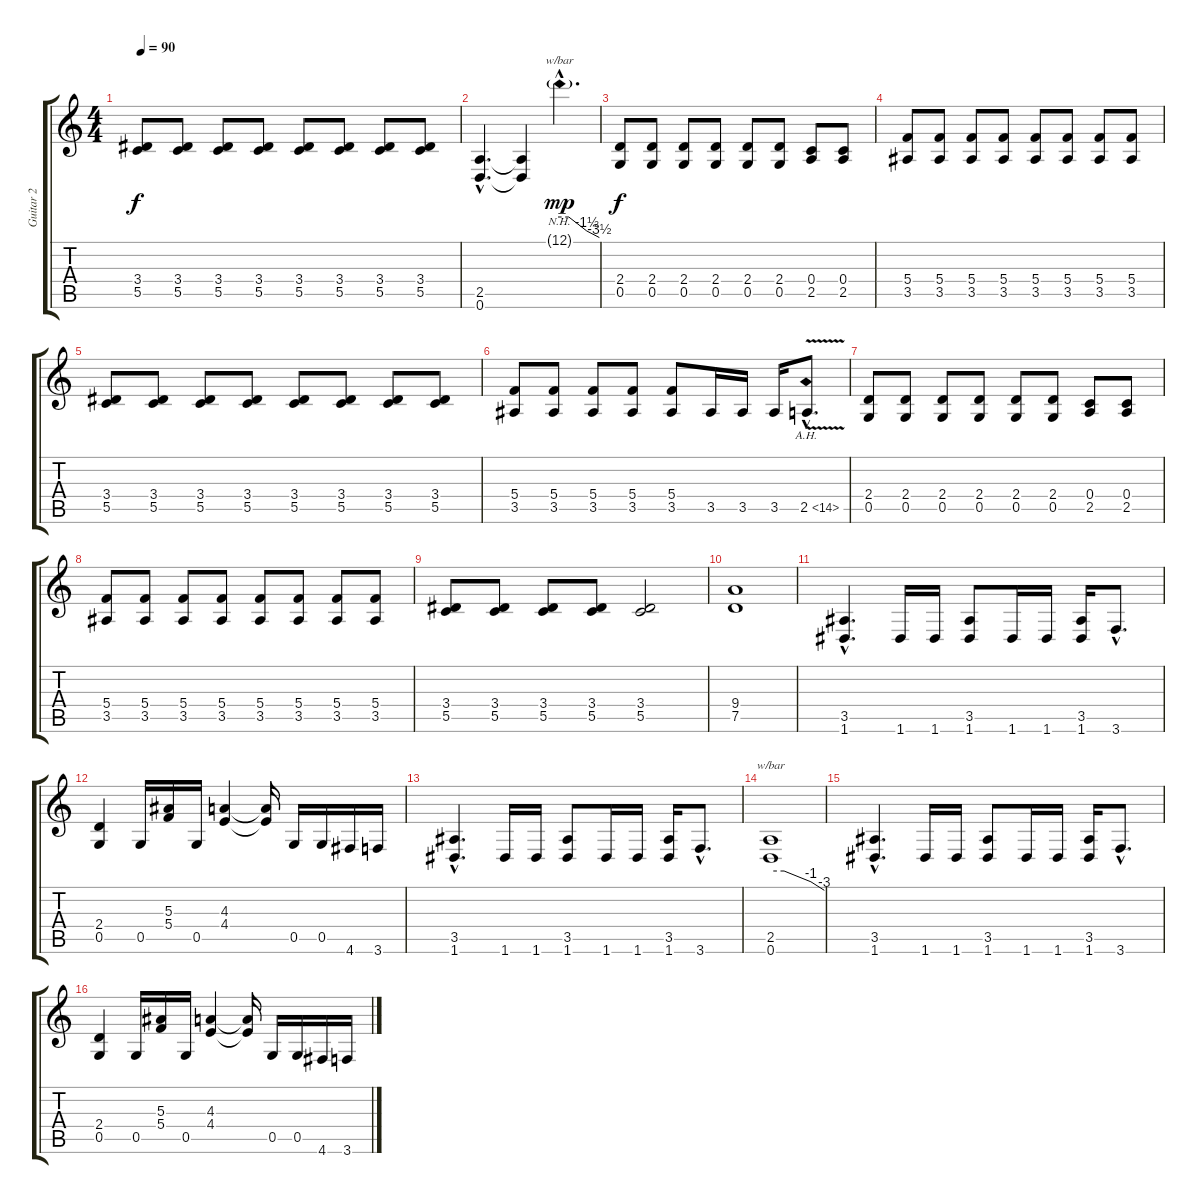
\track ("Guitar 2" "Guitar 2") {instrument acousticguitarnylon}
\staff {score tabs}
\tuning (D4 A3 F3 C3 G2 D2) {hide}
\ts (4 4)
\tempo 90
\clef g2
\ks c
(3.4 5.5).8{dy f} (3.4 5.5).8 (3.4 5.5).8 (3.4 5.5).8 (3.4 5.5).8 (3.4 5.5).8 (3.4 5.5).8 (3.4 5.5).8 |
(2.5{hac} 0.6{hac}).4{d} (2.5{t} 0.6{t}).4 12.1{nh g hac}.4{d tbe (custom default 0 0 14 0 41 -6 60 -14) dy mp} |
(2.4 0.5).8{dy f} (2.4 0.5).8 (2.4 0.5).8 (2.4 0.5).8 (2.4 0.5).8 (2.4 0.5).8 (0.4 2.5).8 (0.4 2.5).8 |
(5.4 3.5).8 (5.4 3.5).8 (5.4 3.5).8 (5.4 3.5).8 (5.4 3.5).8 (5.4 3.5).8 (5.4 3.5).8 (5.4 3.5).8 |
(3.4 5.5).8 (3.4 5.5).8 (3.4 5.5).8 (3.4 5.5).8 (3.4 5.5).8 (3.4 5.5).8 (3.4 5.5).8 (3.4 5.5).8 |
(5.4 3.5).8 (5.4 3.5).8 (5.4 3.5).8 (5.4 3.5).8 (5.4 3.5).8 3.5.16 3.5.16 3.5.16 2.5{ah 12 v hac}.8{d} |
(2.4 0.5).8 (2.4 0.5).8 (2.4 0.5).8 (2.4 0.5).8 (2.4 0.5).8 (2.4 0.5).8 (0.4 2.5).8 (0.4 2.5).8 |
(5.4 3.5).8 (5.4 3.5).8 (5.4 3.5).8 (5.4 3.5).8 (5.4 3.5).8 (5.4 3.5).8 (5.4 3.5).8 (5.4 3.5).8 |
(3.4 5.5).8 (3.4 5.5).8 (3.4 5.5).8 (3.4 5.5).8 (3.4 5.5).2 |
(9.4 7.5).1 |
(3.5{hac} 1.6{hac}).4{d} 1.6.16 1.6.16 (3.5 1.6).8 1.6.16 1.6.16 (3.5 1.6).16 3.6{hac}.8{d} |
(2.4 0.5).4 0.5.16 (5.3 5.4).16 0.5.16 (4.3 4.4).4 (4.3{t} 4.4{t}).16 0.5.16 0.5.16 4.6.16 3.6.16 |
(3.5{hac} 1.6{hac}).4{d} 1.6.16 1.6.16 (3.5 1.6).8 1.6.16 1.6.16 (3.5 1.6).16 3.6{hac}.8{d} |
(2.5 0.6).1{tbe (custom default 0 0 15 0 45 -4 60 -12)} |
(3.5{hac} 1.6{hac}).4{d} 1.6.16 1.6.16 (3.5 1.6).8 1.6.16 1.6.16 (3.5 1.6).16 3.6{hac}.8{d} |
(2.4 0.5).4 0.5.16 (5.3 5.4).16 0.5.16 (4.3 4.4).4 (4.3{t} 4.4{t}).16 0.5.16 0.5.16 4.6.16 3.6.16
